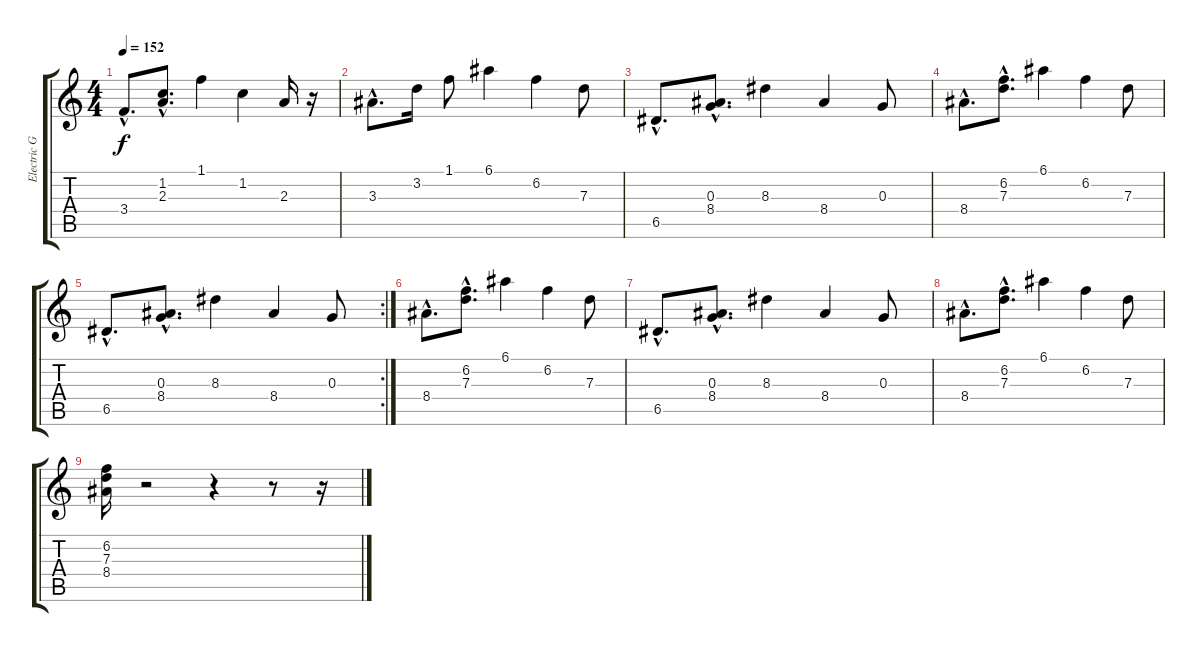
\track ("Electric Guitar" "Electric G") {instrument electricguitarclean}
\staff {score tabs}
\tuning (E4 B3 G3 D3 A2 E2) {hide}
\ts (4 4)
\tempo 152
\clef g2
\ks c
3.4{hac}.8{d dy f} (1.2{hac} 2.3{hac}).8{d} 1.1.4 1.2.4 2.3.16 r.16 |
3.3{hac}.8{d} 3.2.16 1.1.8 6.1.4 6.2.4 7.3.8 |
6.5{hac}.8{d} (0.3{hac} 8.4{hac}).8{d} 8.3.4 8.4.4 0.3.8 |
8.4{hac}.8{d} (6.2{hac} 7.3{hac}).8{d} 6.1.4 6.2.4 7.3.8 |
\rc 2
6.5{hac}.8{d} (0.3{hac} 8.4{hac}).8{d} 8.3.4 8.4.4 0.3.8 |
8.4{hac}.8{d} (6.2{hac} 7.3{hac}).8{d} 6.1.4 6.2.4 7.3.8 |
6.5{hac}.8{d} (0.3{hac} 8.4{hac}).8{d} 8.3.4 8.4.4 0.3.8 |
8.4{hac}.8{d} (6.2{hac} 7.3{hac}).8{d} 6.1.4 6.2.4 7.3.8 |
(6.2 7.3 8.4).16 r.2 r.4 r.8 r.16
